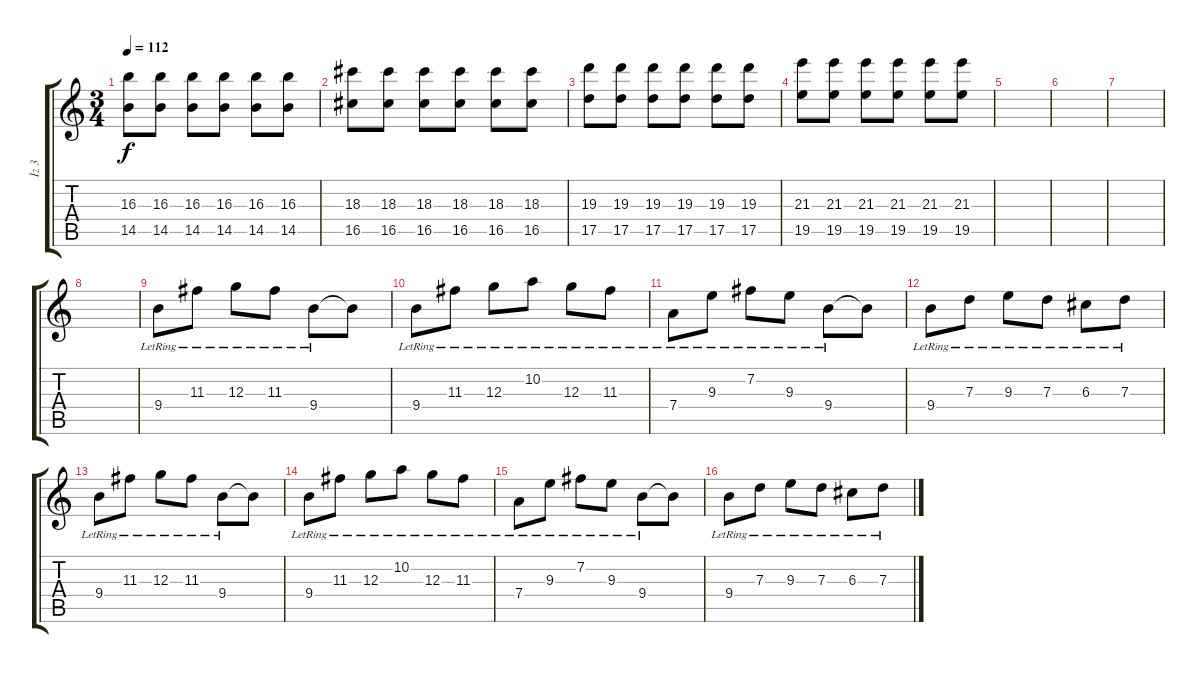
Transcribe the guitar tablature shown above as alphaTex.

\track ("İz 3" "İz 3") {instrument distortionguitar}
\staff {score tabs}
\tuning (E4 B3 G3 D3 A2 D2) {hide}
\ts (3 4)
\tempo 112
\clef g2
\ks c
(16.3 14.5).8{dy f} (16.3 14.5).8 (16.3 14.5).8 (16.3 14.5).8 (16.3 14.5).8 (16.3 14.5).8 |
(18.3 16.5).8 (18.3 16.5).8 (18.3 16.5).8 (18.3 16.5).8 (18.3 16.5).8 (18.3 16.5).8 |
(19.3 17.5).8 (19.3 17.5).8 (19.3 17.5).8 (19.3 17.5).8 (19.3 17.5).8 (19.3 17.5).8 |
(21.3 19.5).8 (21.3 19.5).8 (21.3 19.5).8 (21.3 19.5).8 (21.3 19.5).8 (21.3 19.5).8 |
|
|
|
|
9.4{lr}.8{volume 13 instrument pad1newage} 11.3{lr}.8 12.3{lr}.8 11.3{lr}.8 9.4{lr}.8 9.4{t}.8 |
9.4{lr}.8 11.3{lr}.8 12.3{lr}.8 10.2{lr}.8 12.3{lr}.8 11.3{lr}.8 |
7.4{lr}.8 9.3{lr}.8 7.2{lr}.8 9.3{lr}.8 9.4{lr}.8 9.4{t}.8 |
9.4{lr}.8 7.3{lr}.8 9.3{lr}.8 7.3{lr}.8 6.3{lr}.8 7.3{lr}.8 |
9.4{lr}.8{volume 13 instrument pad1newage} 11.3{lr}.8 12.3{lr}.8 11.3{lr}.8 9.4{lr}.8 9.4{t}.8 |
9.4{lr}.8 11.3{lr}.8 12.3{lr}.8 10.2{lr}.8 12.3{lr}.8 11.3{lr}.8 |
7.4{lr}.8 9.3{lr}.8 7.2{lr}.8 9.3{lr}.8 9.4{lr}.8 9.4{t}.8 |
9.4{lr}.8 7.3{lr}.8 9.3{lr}.8 7.3{lr}.8 6.3{lr}.8 7.3{lr}.8
